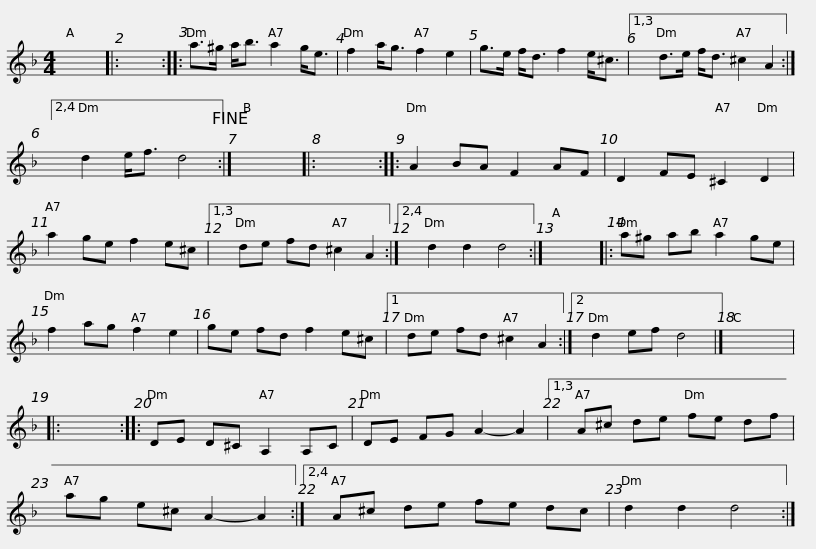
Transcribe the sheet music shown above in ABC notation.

X:1
L:1/8
M:4/4
I:linebreak $
K:Dmin
V:1 treble
V:1
 x8 |: x8 :: a>^g a<b a2 g<e | f2 a<g f2 e2 | g>e f<d f2 e<^c |1,3 %5
 d>e f<d ^c2 A2 :|2,4 d2 e<f d4!fine! :|$ x8 |: x8 :: A2 BA F2 AF | %10
 D2 FE ^C2 D2 | a2 ge f2 e^c |1,3 de fd ^c2 A2 :|2,4 d2 d2 d4 :| x8 |:$ %15
 a^g ab a2 ge | f2 ag f2 e2 | ge fd f2 e^c |1 de fd ^c2 A2 :|2 d2 ef d4 |] %20
 x8 |: x8 ::$ DE D^C A,2 A,C | DE FG A2- A2 |1,3 A^c de fe df | %25
 ag e^c A2- A2 :|2,4 A^c de fe dc |$ d2 d2 d4 :| %28
